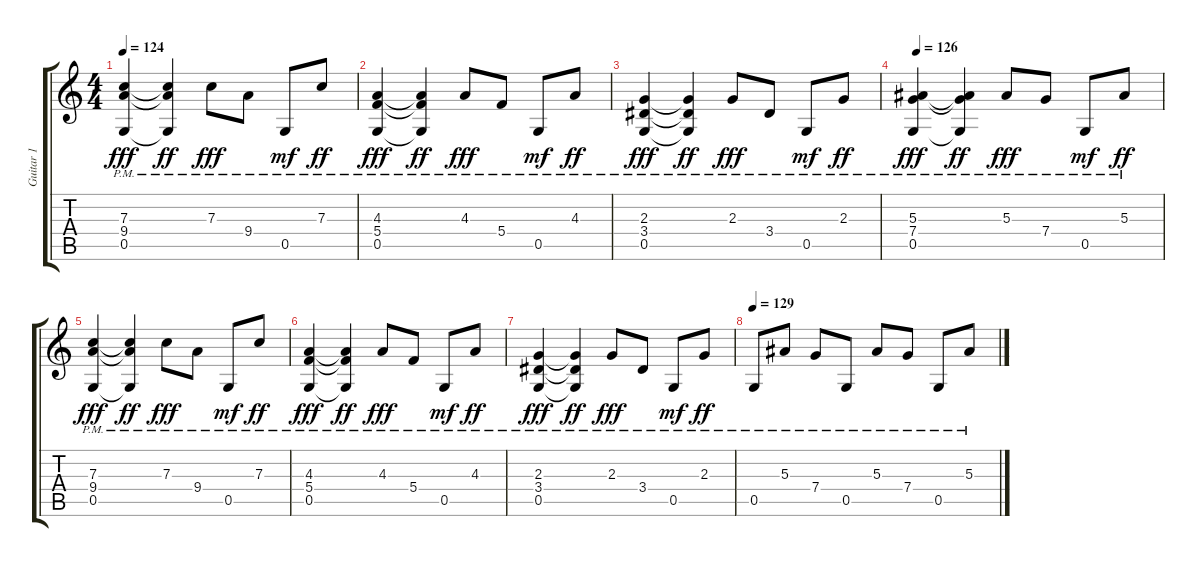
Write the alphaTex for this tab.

\track ("Guitar 1" "Guitar 1") {instrument distortionguitar}
\staff {score tabs}
\tuning (D4 A3 F3 C3 G2 C2) {hide}
\ts (4 4)
\tempo 124
\clef g2
\ks c
(7.3{pm} 9.4{pm} 0.5{pm}).4{dy fff} (7.3{pm t} 9.4{pm t} 0.5{pm t}).4{dy ff} 7.3{pm}.8{dy fff} 9.4{pm}.8 0.5{pm}.8{dy mf} 7.3{pm}.8{dy ff} |
(4.3{pm} 5.4{pm} 0.5{pm}).4{dy fff} (4.3{pm t} 5.4{pm t} 0.5{pm t}).4{dy ff} 4.3{pm}.8{dy fff} 5.4{pm}.8 0.5{pm}.8{dy mf} 4.3{pm}.8{dy ff} |
(2.3{pm} 3.4{pm} 0.5{pm}).4{dy fff} (2.3{pm t} 3.4{pm t} 0.5{pm t}).4{dy ff} 2.3{pm}.8{dy fff} 3.4{pm}.8 0.5{pm}.8{dy mf} 2.3{pm}.8{dy ff} |
\tempo 126
(5.3{pm} 7.4{pm} 0.5{pm}).4{dy fff} (5.3{pm t} 7.4{pm t} 0.5{pm t}).4{dy ff} 5.3{pm}.8{dy fff} 7.4{pm}.8 0.5{pm}.8{dy mf} 5.3{pm}.8{dy ff} |
(7.3{pm} 9.4{pm} 0.5{pm}).4{dy fff} (7.3{pm t} 9.4{pm t} 0.5{pm t}).4{dy ff} 7.3{pm}.8{dy fff} 9.4{pm}.8 0.5{pm}.8{dy mf} 7.3{pm}.8{dy ff} |
(4.3{pm} 5.4{pm} 0.5{pm}).4{dy fff} (4.3{pm t} 5.4{pm t} 0.5{pm t}).4{dy ff} 4.3{pm}.8{dy fff} 5.4{pm}.8 0.5{pm}.8{dy mf} 4.3{pm}.8{dy ff} |
(2.3{pm} 3.4{pm} 0.5{pm}).4{dy fff} (2.3{pm t} 3.4{pm t} 0.5{pm t}).4{dy ff} 2.3{pm}.8{dy fff} 3.4{pm}.8 0.5{pm}.8{dy mf} 2.3{pm}.8{dy ff} |
\tempo 129
0.5{pm}.8 5.3{pm}.8 7.4{pm}.8 0.5{pm}.8 5.3{pm}.8 7.4{pm}.8 0.5{pm}.8 5.3{pm}.8
